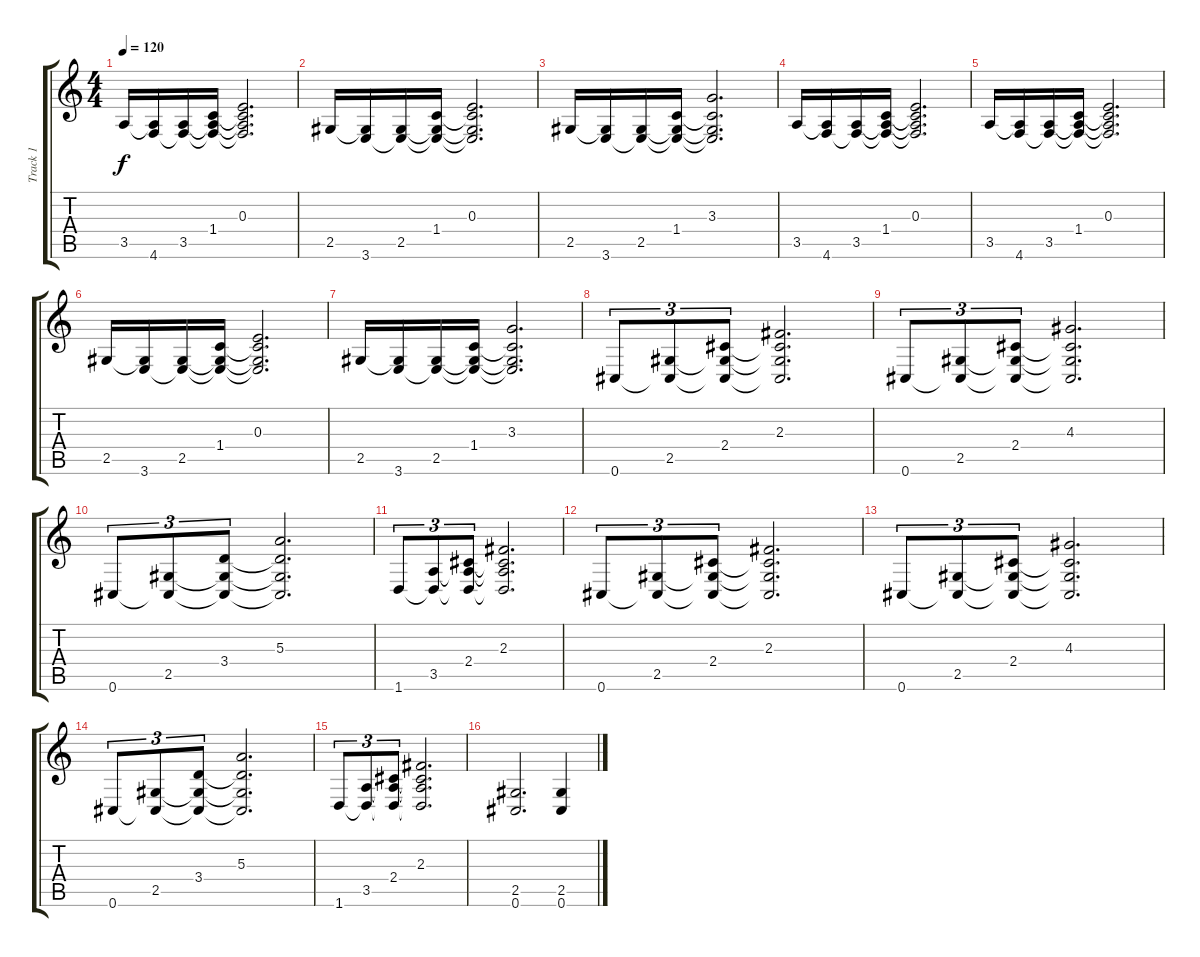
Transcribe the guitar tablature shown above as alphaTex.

\track ("Track 1" "Track 1") {instrument distortionguitar}
\staff {score tabs}
\tuning (Db4 Ab3 E3 B2 Gb2 Db2) {hide}
\ts (4 4)
\tempo 120
\clef g2
\ks c
3.5.16{dy f} (3.5{t} 4.6).16 (3.5 4.6{t}).16 (1.4 3.5{t} 4.6{t}).16 (0.3 1.4{t} 3.5{t} 4.6{t}).2{d} |
2.5.16 (2.5{t} 3.6).16 (2.5 3.6{t}).16 (1.4 2.5{t} 3.6{t}).16 (0.3 1.4{t} 2.5{t} 3.6{t}).2{d} |
2.5.16 (2.5{t} 3.6).16 (2.5 3.6{t}).16 (1.4 2.5{t} 3.6{t}).16 (3.3 1.4{t} 2.5{t} 3.6{t}).2{d} |
3.5.16 (3.5{t} 4.6).16 (3.5 4.6{t}).16 (1.4 3.5{t} 4.6{t}).16 (0.3 1.4{t} 3.5{t} 4.6{t}).2{d} |
3.5.16 (3.5{t} 4.6).16 (3.5 4.6{t}).16 (1.4 3.5{t} 4.6{t}).16 (0.3 1.4{t} 3.5{t} 4.6{t}).2{d} |
2.5.16 (2.5{t} 3.6).16 (2.5 3.6{t}).16 (1.4 2.5{t} 3.6{t}).16 (0.3 1.4{t} 2.5{t} 3.6{t}).2{d} |
2.5.16 (2.5{t} 3.6).16 (2.5 3.6{t}).16 (1.4 2.5{t} 3.6{t}).16 (3.3 1.4{t} 2.5{t} 3.6{t}).2{d} |
0.6.8{tu (3 2)} (2.5 0.6{t}).8{tu (3 2)} (2.4 2.5{t} 0.6{t}).8{tu (3 2)} (2.3 2.4{t} 2.5{t} 0.6{t}).2{d} |
0.6.8{tu (3 2)} (2.5 0.6{t}).8{tu (3 2)} (2.4 2.5{t} 0.6{t}).8{tu (3 2)} (4.3 2.4{t} 2.5{t} 0.6{t}).2{d} |
0.6.8{tu (3 2)} (2.5 0.6{t}).8{tu (3 2)} (3.4 2.5{t} 0.6{t}).8{tu (3 2)} (5.3 3.4{t} 2.5{t} 0.6{t}).2{d} |
1.6.8{tu (3 2)} (3.5 1.6{t}).8{tu (3 2)} (2.4 3.5{t} 1.6{t}).8{tu (3 2)} (2.3 2.4{t} 3.5{t} 1.6{t}).2{d} |
0.6.8{tu (3 2)} (2.5 0.6{t}).8{tu (3 2)} (2.4 2.5{t} 0.6{t}).8{tu (3 2)} (2.3 2.4{t} 2.5{t} 0.6{t}).2{d} |
0.6.8{tu (3 2)} (2.5 0.6{t}).8{tu (3 2)} (2.4 2.5{t} 0.6{t}).8{tu (3 2)} (4.3 2.4{t} 2.5{t} 0.6{t}).2{d} |
0.6.8{tu (3 2)} (2.5 0.6{t}).8{tu (3 2)} (3.4 2.5{t} 0.6{t}).8{tu (3 2)} (5.3 3.4{t} 2.5{t} 0.6{t}).2{d} |
1.6.8{tu (3 2)} (3.5 1.6{t}).8{tu (3 2)} (2.4 3.5{t} 1.6{t}).8{tu (3 2)} (2.3 2.4{t} 3.5{t} 1.6{t}).2{d} |
(2.5 0.6).2{d} (2.5 0.6).4
